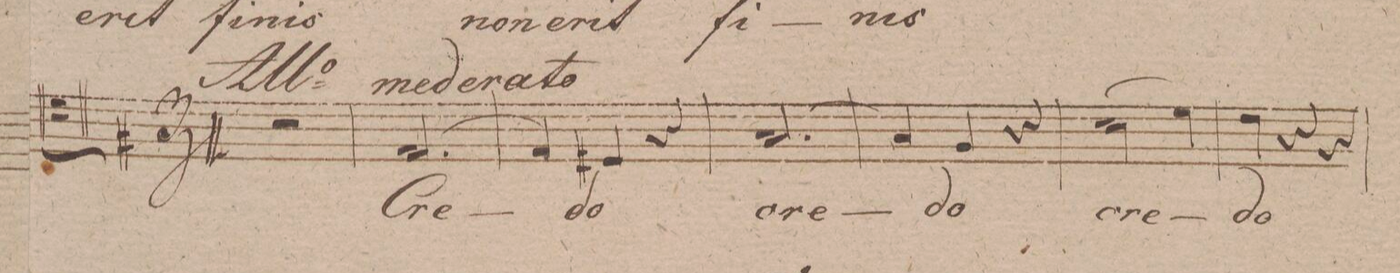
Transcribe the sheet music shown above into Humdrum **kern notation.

**kern	**text	**dynam
*I"Tenore.	*	*
*clefC4	*	*
*k[f#c#g#d#]	*	*
*met(c|)	*	*
*M2/2	*	*
*kcancel	*	*
*k[f#]	*	*
*M3/4	*	*
2.r	.	.
=182	=182	=182
[>2.E/	Cre-	.
=183	=183	=183
4E/]	.	.
4D#X/	-do	.
4r	.	.
=184	=184	=184
[>2.G/	cre-	.
=185	=185	=185
4G/]	.	.
4F#/	-do	.
4r	.	.
=186	=186	=186
(>2B\	cre-	.
4d\)	.	.
=187	=187	=187
4c\	-do	.
4r	.	.
4r	.	.
=188	=188	=188
*-	*-	*-
